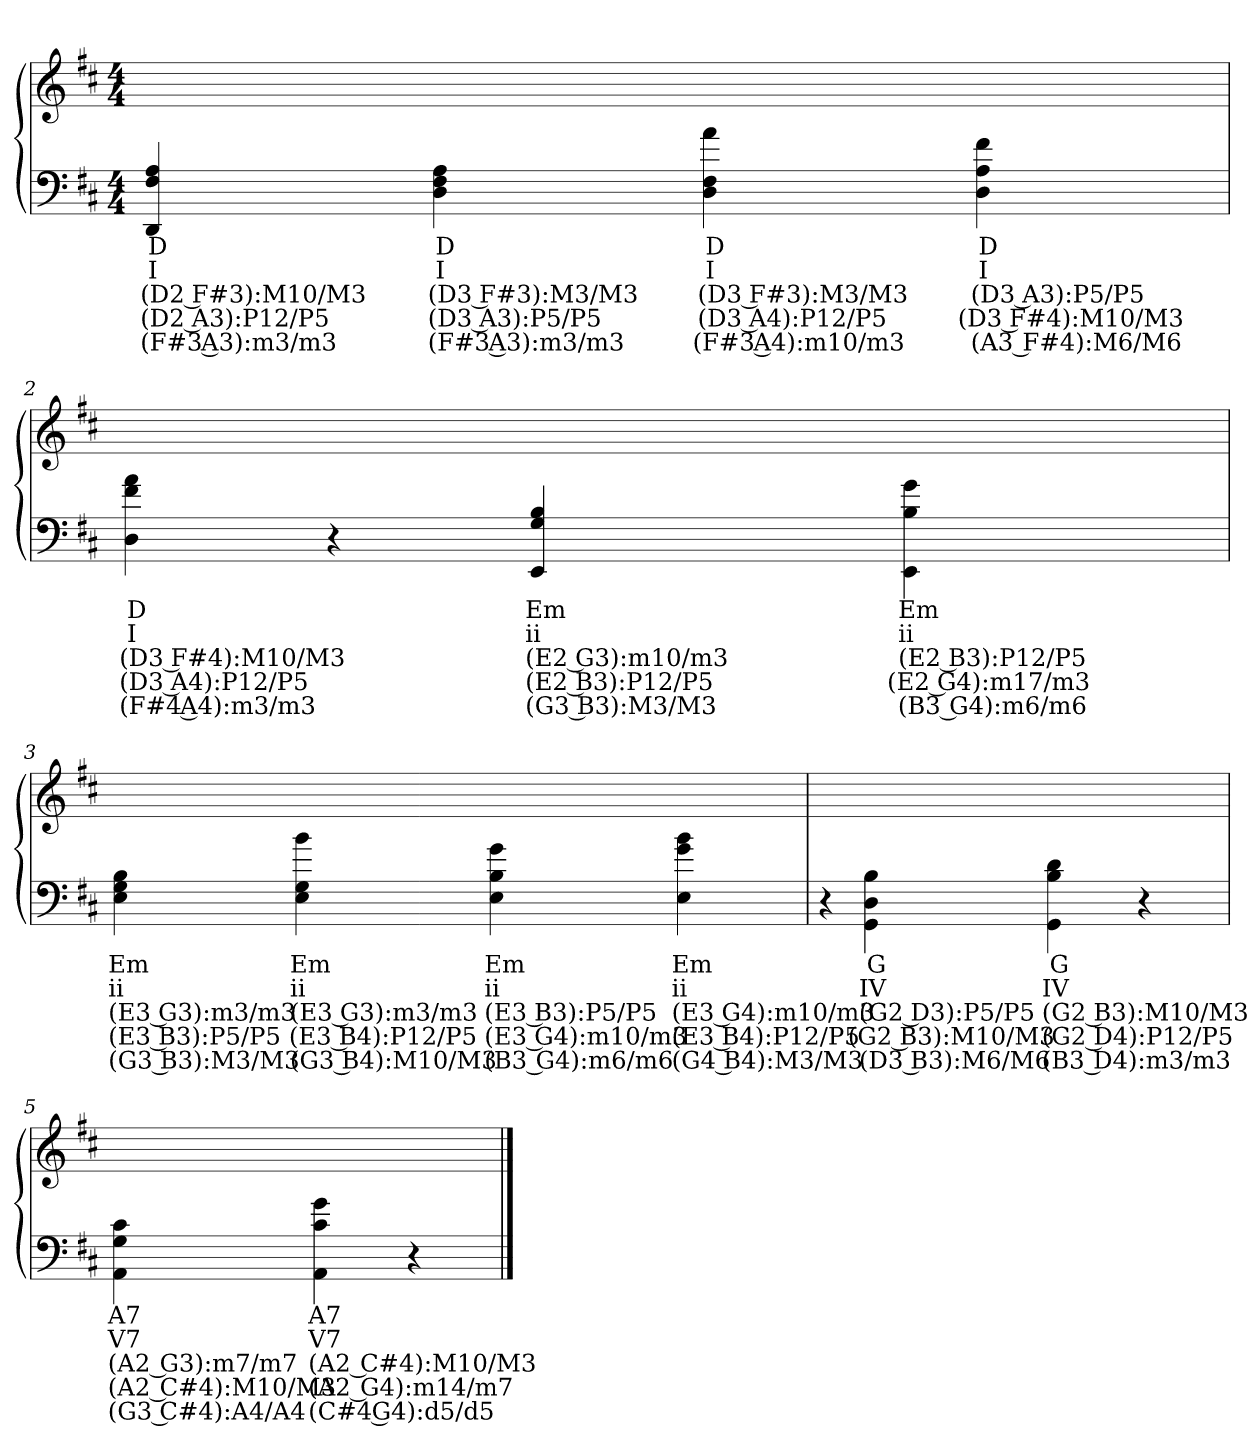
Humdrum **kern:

**kern	**text	**text	**text	**text	**text	**kern
*part2	*part2	*part2	*part2	*part2	*part2	*part1
*staff2	*staff2	*staff2	*staff2	*staff2	*staff2	*staff1
*clefF4	*	*	*	*	*	*clefG2
*k[f#c#]	*	*	*	*	*	*k[f#c#]
*D:	*	*	*	*	*	*D:
*M4/4	*	*	*	*	*	*M4/4
*MM60	*	*	*	*	*	*MM60
=1	=1	=1	=1	=1	=1	=1
4DD 4F# 4A	D	I	(D2 F#3):M10/M3	(D2 A3):P12/P5	(F#3 A3):m3/m3	1ryy
4D 4F# 4A	D	I	(D3 F#3):M3/M3	(D3 A3):P5/P5	(F#3 A3):m3/m3	.
4D 4F# 4a	D	I	(D3 F#3):M3/M3	(D3 A4):P12/P5	(F#3 A4):m10/m3	.
4D 4A 4f#	D	I	(D3 A3):P5/P5	(D3 F#4):M10/M3	(A3 F#4):M6/M6	.
=2	=2	=2	=2	=2	=2	=2
4D 4f# 4a	D	I	(D3 F#4):M10/M3	(D3 A4):P12/P5	(F#4 A4):m3/m3	1ryy
4r	.	.	.	.	.	.
4EE 4G 4B	Em	ii	(E2 G3):m10/m3	(E2 B3):P12/P5	(G3 B3):M3/M3	.
4EE 4B 4g	Em	ii	(E2 B3):P12/P5	(E2 G4):m17/m3	(B3 G4):m6/m6	.
=3	=3	=3	=3	=3	=3	=3
4E 4G 4B	Em	ii	(E3 G3):m3/m3	(E3 B3):P5/P5	(G3 B3):M3/M3	1ryy
4E 4G 4b	Em	ii	(E3 G3):m3/m3	(E3 B4):P12/P5	(G3 B4):M10/M3	.
4E 4B 4g	Em	ii	(E3 B3):P5/P5	(E3 G4):m10/m3	(B3 G4):m6/m6	.
4E 4g 4b	Em	ii	(E3 G4):m10/m3	(E3 B4):P12/P5	(G4 B4):M3/M3	.
=4	=4	=4	=4	=4	=4	=4
4r	.	.	.	.	.	1ryy
4GG 4D 4B	G	IV	(G2 D3):P5/P5	(G2 B3):M10/M3	(D3 B3):M6/M6	.
4GG 4B 4d	G	IV	(G2 B3):M10/M3	(G2 D4):P12/P5	(B3 D4):m3/m3	.
4r	.	.	.	.	.	.
=5	=5	=5	=5	=5	=5	=5
4AA 4G 4c#	A7	V7	(A2 G3):m7/m7	(A2 C#4):M10/M3	(G3 C#4):A4/A4	2.ryy
4AA 4c# 4g	A7	V7	(A2 C#4):M10/M3	(A2 G4):m14/m7	(C#4 G4):d5/d5	.
4r	.	.	.	.	.	.
==	==	==	==	==	==	==
*-	*-	*-	*-	*-	*-	*-
